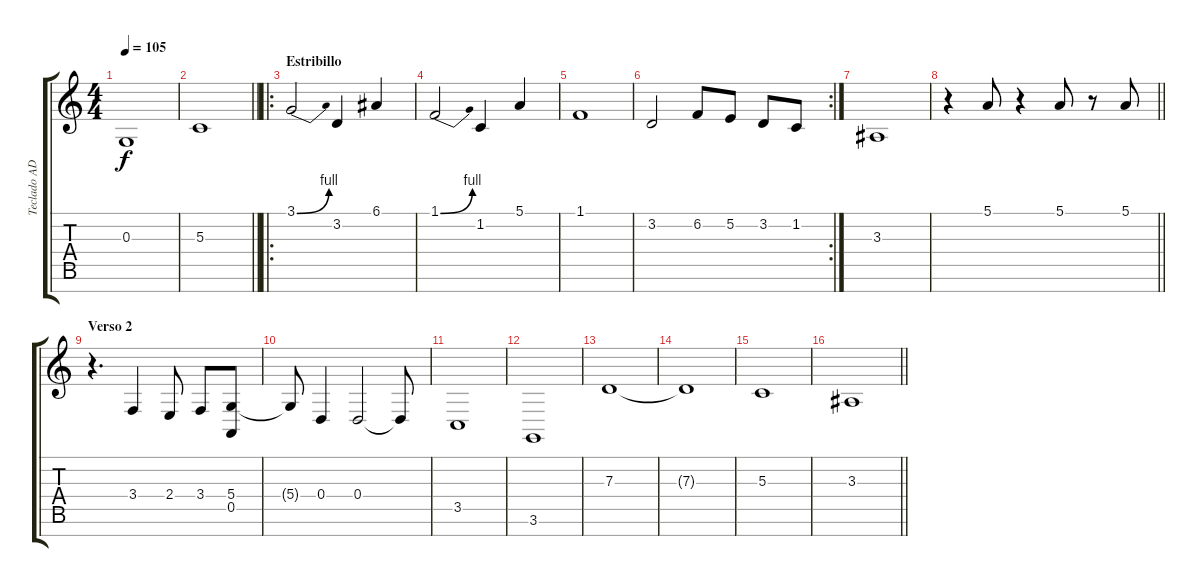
\track ("Teclado ADD" "Teclado AD") {instrument synthstrings2}
\staff {score tabs}
\tuning (E4 B3 G3 D3 A2 E2 B1) {hide}
\ts (4 4)
\tempo 105
\clef g2
\ks c
0.3.1{dy f} |
\barLineRight lightlight
5.3.1 |
\ro
\section ("" "Estribillo")
3.1{be (bend 0 0 60 4)}.2{volume 13} 3.2.4 6.1.4 |
1.1{be (bend 0 0 60 4)}.2 1.2.4 5.1.4 |
1.1.1 |
\rc 2
3.2.2 6.2.8 5.2.8 3.2.8 1.2.8 |
3.3.1 |
\barLineRight lightlight
r.4 5.1.8 r.4 5.1.8 r.8 5.1.8 |
\section ("" "Verso 2")
r.4{d} 3.4.4 2.4.8 3.4.8 (5.4 0.5).8 |
5.4{t}.8 0.4.4 0.4.2 0.4{t}.8 |
3.5.1 |
3.6.1 |
7.3.1 |
7.3{t}.1 |
5.3.1 |
\barLineRight lightlight
3.3.1
